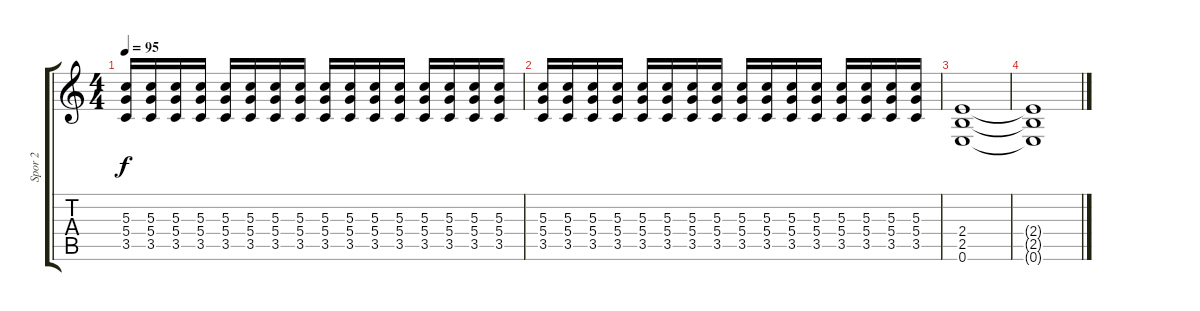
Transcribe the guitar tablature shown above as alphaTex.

\track ("Spor 2" "Spor 2") {instrument distortionguitar}
\staff {score tabs}
\tuning (E4 B3 G3 D3 A2 E2) {hide}
\ts (4 4)
\tempo 95
\clef g2
\ks c
(5.3 5.4 3.5).16{dy f} (5.3 5.4 3.5).16 (5.3 5.4 3.5).16 (5.3 5.4 3.5).16 (5.3 5.4 3.5).16 (5.3 5.4 3.5).16 (5.3 5.4 3.5).16 (5.3 5.4 3.5).16 (5.3 5.4 3.5).16 (5.3 5.4 3.5).16 (5.3 5.4 3.5).16 (5.3 5.4 3.5).16 (5.3 5.4 3.5).16 (5.3 5.4 3.5).16 (5.3 5.4 3.5).16 (5.3 5.4 3.5).16 |
(5.3 5.4 3.5).16 (5.3 5.4 3.5).16 (5.3 5.4 3.5).16 (5.3 5.4 3.5).16 (5.3 5.4 3.5).16 (5.3 5.4 3.5).16 (5.3 5.4 3.5).16 (5.3 5.4 3.5).16 (5.3 5.4 3.5).16 (5.3 5.4 3.5).16 (5.3 5.4 3.5).16 (5.3 5.4 3.5).16 (5.3 5.4 3.5).16 (5.3 5.4 3.5).16 (5.3 5.4 3.5).16 (5.3 5.4 3.5).16 |
(2.4 2.5 0.6).1 |
(2.4{t} 2.5{t} 0.6{t}).1
